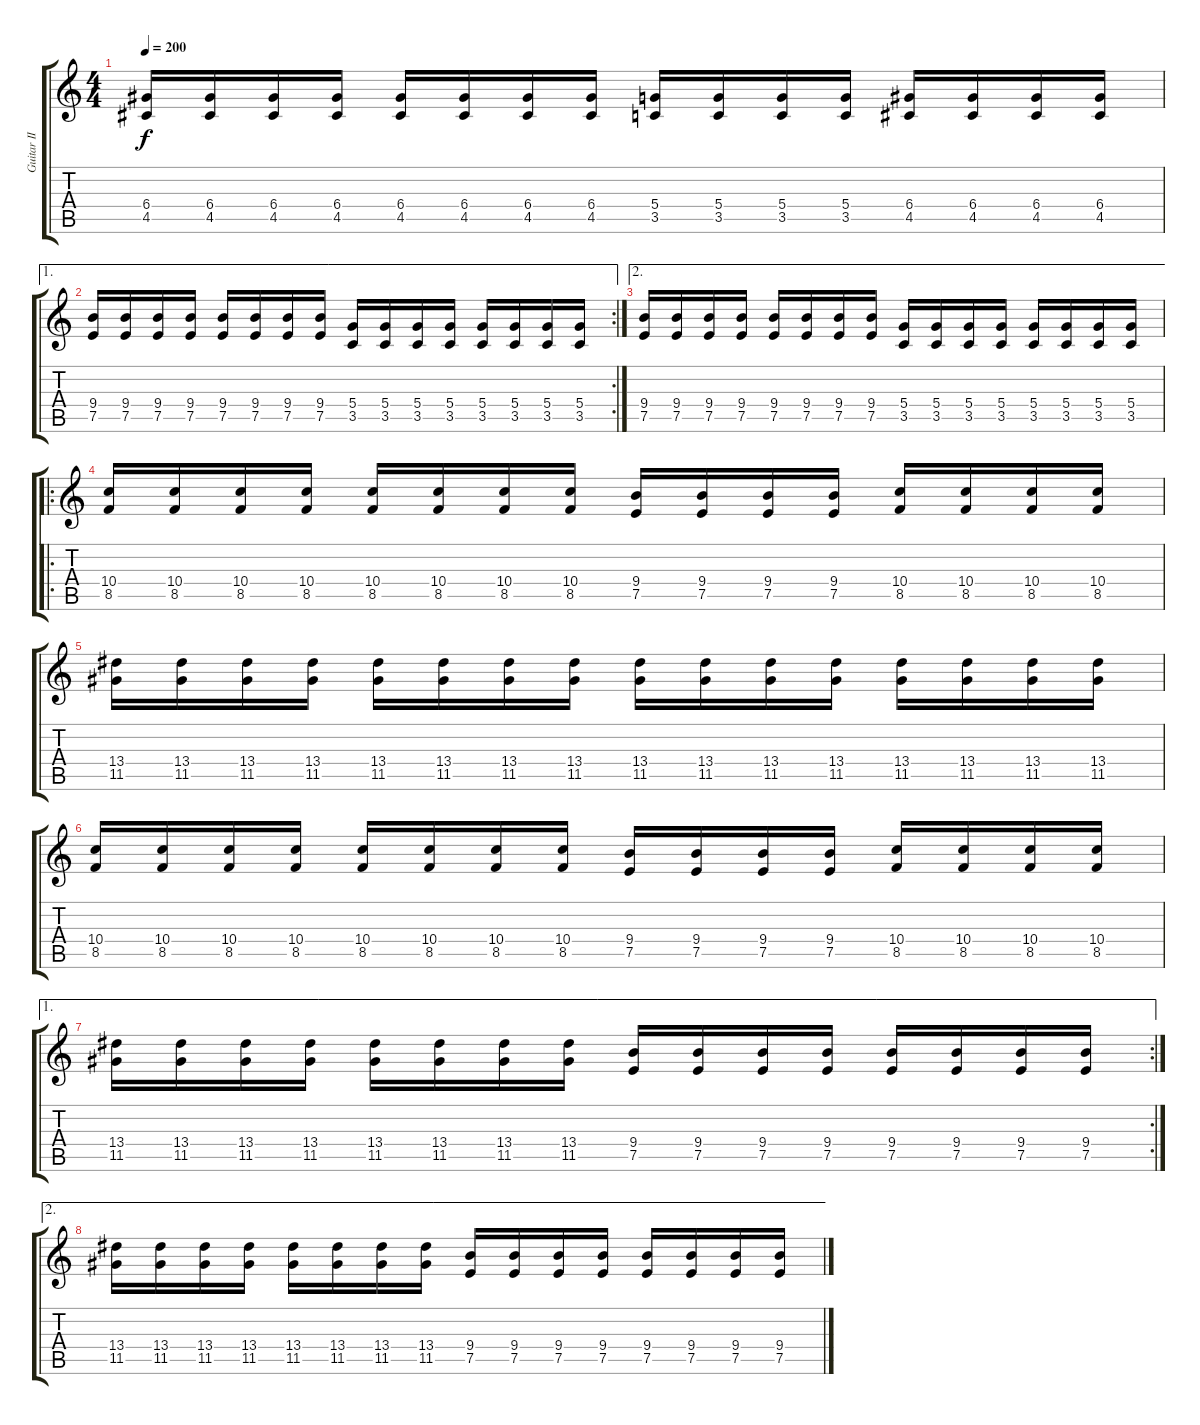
\track ("Guitar II" "Guitar II") {instrument distortionguitar}
\staff {score tabs}
\tuning (E4 B3 G3 D3 A2 E2) {hide}
\ts (4 4)
\tempo 200
\clef g2
\ks c
(6.4 4.5).16{dy f} (6.4 4.5).16 (6.4 4.5).16 (6.4 4.5).16 (6.4 4.5).16 (6.4 4.5).16 (6.4 4.5).16 (6.4 4.5).16 (5.4 3.5).16 (5.4 3.5).16 (5.4 3.5).16 (5.4 3.5).16 (6.4 4.5).16 (6.4 4.5).16 (6.4 4.5).16 (6.4 4.5).16 |
\ae 1
\rc 2
(9.4 7.5).16 (9.4 7.5).16 (9.4 7.5).16 (9.4 7.5).16 (9.4 7.5).16 (9.4 7.5).16 (9.4 7.5).16 (9.4 7.5).16 (5.4 3.5).16 (5.4 3.5).16 (5.4 3.5).16 (5.4 3.5).16 (5.4 3.5).16 (5.4 3.5).16 (5.4 3.5).16 (5.4 3.5).16 |
\ae 2
(9.4 7.5).16 (9.4 7.5).16 (9.4 7.5).16 (9.4 7.5).16 (9.4 7.5).16 (9.4 7.5).16 (9.4 7.5).16 (9.4 7.5).16 (5.4 3.5).16 (5.4 3.5).16 (5.4 3.5).16 (5.4 3.5).16 (5.4 3.5).16 (5.4 3.5).16 (5.4 3.5).16 (5.4 3.5).16 |
\ro
(10.4 8.5).16 (10.4 8.5).16 (10.4 8.5).16 (10.4 8.5).16 (10.4 8.5).16 (10.4 8.5).16 (10.4 8.5).16 (10.4 8.5).16 (9.4 7.5).16 (9.4 7.5).16 (9.4 7.5).16 (9.4 7.5).16 (10.4 8.5).16 (10.4 8.5).16 (10.4 8.5).16 (10.4 8.5).16 |
(13.4 11.5).16 (13.4 11.5).16 (13.4 11.5).16 (13.4 11.5).16 (13.4 11.5).16 (13.4 11.5).16 (13.4 11.5).16 (13.4 11.5).16 (13.4 11.5).16 (13.4 11.5).16 (13.4 11.5).16 (13.4 11.5).16 (13.4 11.5).16 (13.4 11.5).16 (13.4 11.5).16 (13.4 11.5).16 |
(10.4 8.5).16 (10.4 8.5).16 (10.4 8.5).16 (10.4 8.5).16 (10.4 8.5).16 (10.4 8.5).16 (10.4 8.5).16 (10.4 8.5).16 (9.4 7.5).16 (9.4 7.5).16 (9.4 7.5).16 (9.4 7.5).16 (10.4 8.5).16 (10.4 8.5).16 (10.4 8.5).16 (10.4 8.5).16 |
\ae 1
\rc 2
(13.4 11.5).16 (13.4 11.5).16 (13.4 11.5).16 (13.4 11.5).16 (13.4 11.5).16 (13.4 11.5).16 (13.4 11.5).16 (13.4 11.5).16 (9.4 7.5).16 (9.4 7.5).16 (9.4 7.5).16 (9.4 7.5).16 (9.4 7.5).16 (9.4 7.5).16 (9.4 7.5).16 (9.4 7.5).16 |
\ae 2
(13.4 11.5).16 (13.4 11.5).16 (13.4 11.5).16 (13.4 11.5).16 (13.4 11.5).16 (13.4 11.5).16 (13.4 11.5).16 (13.4 11.5).16 (9.4 7.5).16 (9.4 7.5).16 (9.4 7.5).16 (9.4 7.5).16 (9.4 7.5).16 (9.4 7.5).16 (9.4 7.5).16 (9.4 7.5).16
